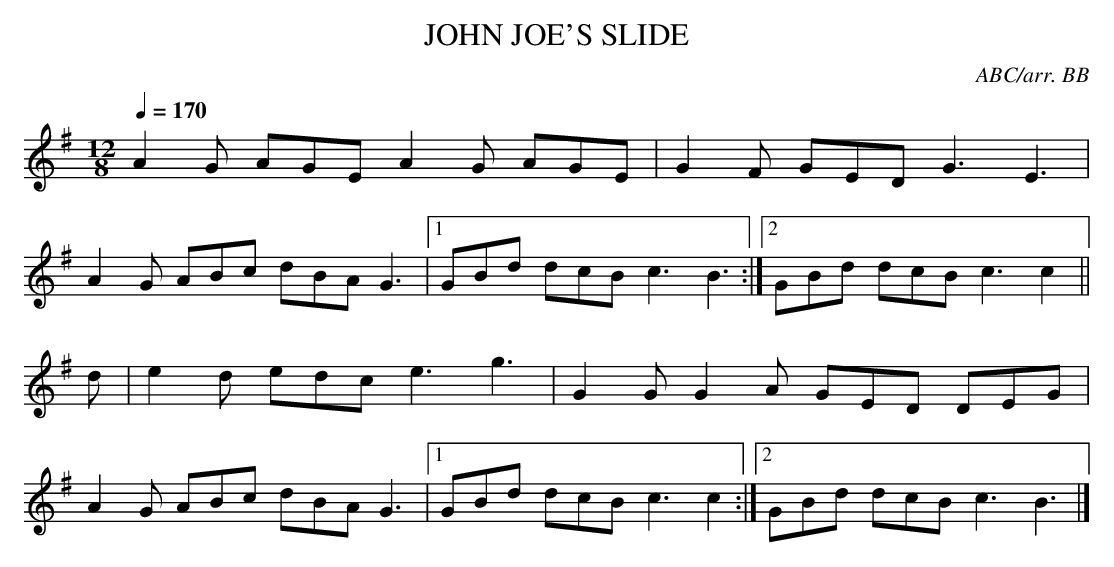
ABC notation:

X:1
T:JOHN JOE'S SLIDE
C:ABC/arr. BB
M:12/8
L:1/8
Q:1/4=170
K:G
A2G AGE A2G AGE|G2F GED G3 E3|
A2G ABc dBA G3|1 GBd dcB c3 B3 :|2 GBd dcB c3 c2||
d|e2d edc e3 g3|G2G G2A GED DEG|
A2G ABc dBA G3|1 GBd dcB c3 c2 :|2 GBd dcB c3 B3|]
